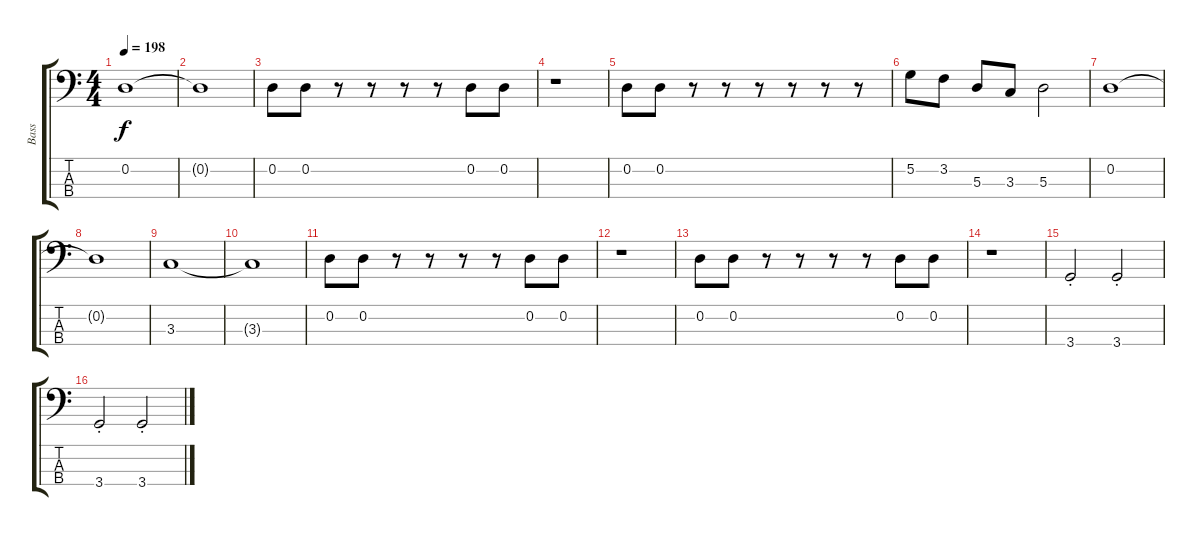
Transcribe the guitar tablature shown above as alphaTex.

\track ("Bass" "Bass") {instrument electricbassfinger}
\staff {score tabs}
\tuning (G2 D2 A1 E1) {hide}
\ts (4 4)
\tempo 198
\clef f4
\ks c
0.2{t}.1{dy f} |
0.2{t}.1 |
0.2.8 0.2.8 r.8 r.8 r.8 r.8 0.2.8 0.2.8 |
r.1 |
0.2.8 0.2.8 r.8 r.8 r.8 r.8 r.8 r.8 |
5.2.8 3.2.8 5.3.8 3.3.8 5.3.2 |
0.2.1 |
0.2{t}.1 |
3.3.1 |
3.3{t}.1 |
0.2.8 0.2.8 r.8 r.8 r.8 r.8 0.2.8 0.2.8 |
r.1 |
0.2.8 0.2.8 r.8 r.8 r.8 r.8 0.2.8 0.2.8 |
r.1 |
3.4{st}.2 3.4{st}.2 |
3.4{st}.2 3.4{st}.2
